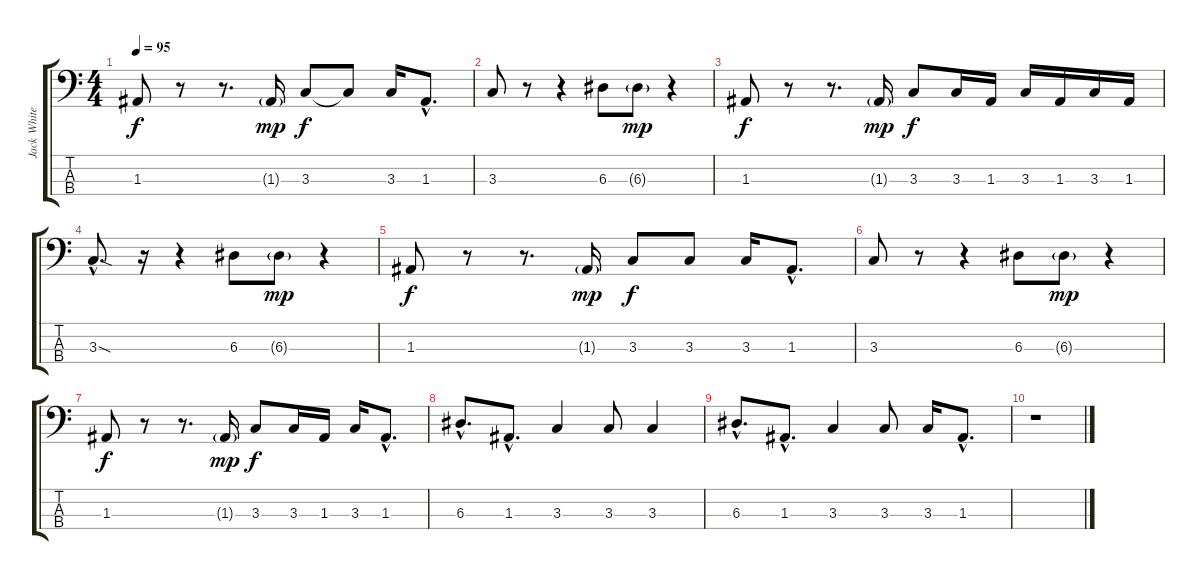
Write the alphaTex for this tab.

\track ("Jack White - Bass (Dropped-D)" "Jack White") {instrument fretlessbass}
\staff {score tabs}
\tuning (G2 D2 A1 D1) {hide}
\ts (4 4)
\tempo 95
\clef f4
\ks c
1.3.8{dy f} r.8 r.8{d} 1.3{g}.16{dy mp} 3.3.8{dy f} 3.3{t}.8 3.3.16 1.3{hac}.8{d} |
3.3.8 r.8 r.4 6.3.8 6.3{g}.8{dy mp} r.4 |
1.3.8{dy f} r.8 r.8{d} 1.3{g}.16{dy mp} 3.3.8{dy f} 3.3.16 1.3.16 3.3.16 1.3.16 3.3.16 1.3.16 |
3.3{sod hac}.8{d} r.16 r.4 6.3.8 6.3{g}.8{dy mp} r.4 |
1.3.8{dy f} r.8 r.8{d} 1.3{g}.16{dy mp} 3.3.8{dy f} 3.3.8 3.3.16 1.3{hac}.8{d} |
3.3.8 r.8 r.4 6.3.8 6.3{g}.8{dy mp} r.4 |
1.3.8{dy f} r.8 r.8{d} 1.3{g}.16{dy mp} 3.3.8{dy f} 3.3.16 1.3.16 3.3.16 1.3{hac}.8{d} |
6.3{hac}.8{d} 1.3{hac}.8{d} 3.3.4 3.3.8 3.3.4 |
6.3{hac}.8{d} 1.3{hac}.8{d} 3.3.4 3.3.8 3.3.16 1.3{hac}.8{d} |
r.1
